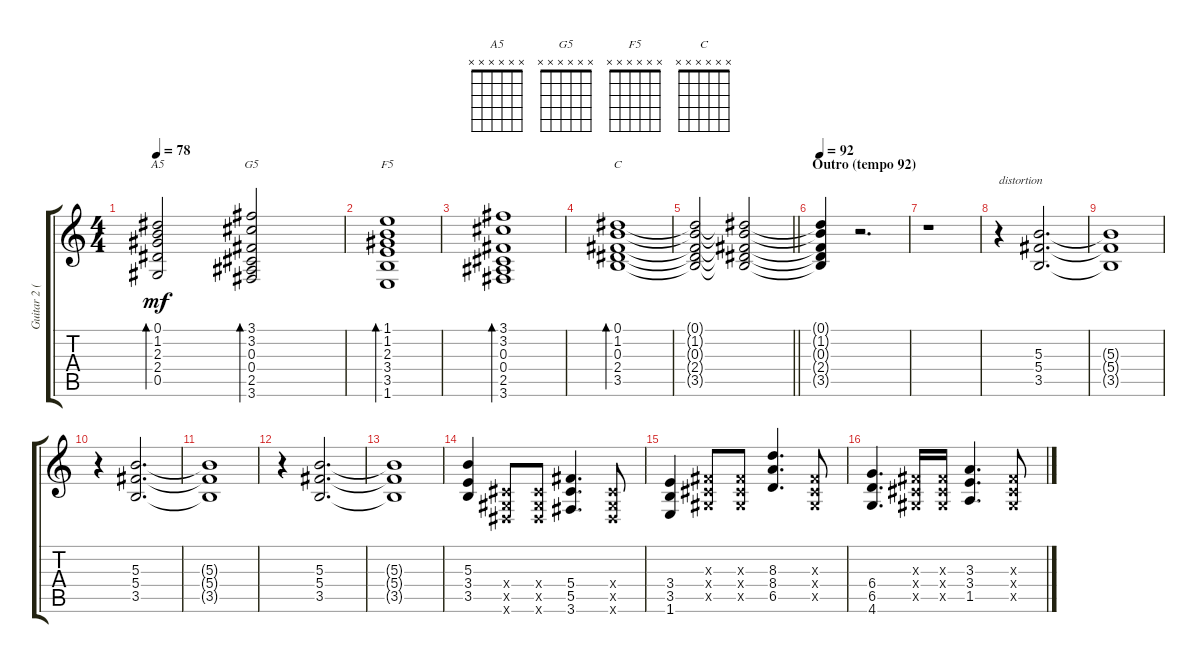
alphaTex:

\track ("Guitar 2 (Izzy)" "Guitar 2 (") {instrument electricguitarjazz}
\staff {score tabs}
\tuning (Eb4 Bb3 Gb3 Db3 Ab2 Eb2) {hide}
\chord ("A5" x x x x x x)
\chord ("G5" x x x x x x)
\chord ("F5" x x x x x x)
\chord ("C" x x x x x x)
\ts (4 4)
\tempo 78
\clef g2
\ks c
(0.1 1.2 2.3 2.4 0.5).2{bd 60 ch "A5" dy mf} (3.1 3.2 0.3 0.4 2.5 3.6).2{bd 60 ch "G5"} |
(1.1 1.2 2.3 3.4 3.5 1.6).1{bd 60 ch "F5"} |
(3.1 3.2 0.3 0.4 2.5 3.6).1{bd 60} |
(0.1 1.2 0.3 2.4 3.5).1{bd 60 ch "C"} |
\barLineRight lightlight
(0.1{t} 1.2{t} 0.3{t} 2.4{t} 3.5{t}).2 (0.1{t} 1.2{t} 0.3{t} 2.4{t} 3.5{t}).2 |
\section ("" "Outro (tempo 92)")
\tempo 92
(0.1{t} 1.2{t} 0.3{t} 2.4{t} 3.5{t}).4 r.2{d} |
r.1 |
r.4{txt "distortion" volume 11 instrument overdrivenguitar} (5.3 5.4 3.5).2{d} |
(5.3{t} 5.4{t} 3.5{t}).1 |
r.4 (5.3 5.4 3.5).2{d} |
(5.3{t} 5.4{t} 3.5{t}).1 |
r.4 (5.3 5.4 3.5).2{d} |
(5.3{t} 5.4{t} 3.5{t}).1 |
(5.3 3.4 3.5).4 (0.4{x} 0.5{x} 0.6{x}).8 (0.4{x} 0.5{x} 0.6{x}).8 (5.4 5.5 3.6).4{d} (0.4{x} 0.5{x} 0.6{x}).8 |
(3.4 3.5 1.6).4 (0.3{x} 0.4{x} 0.5{x}).8 (0.3{x} 0.4{x} 0.5{x}).8 (8.3 8.4 6.5).4{d} (0.3{x} 0.4{x} 0.5{x}).8 |
(6.4 6.5 4.6).4{d} (0.3{x} 0.4{x} 0.5{x}).16 (0.3{x} 0.4{x} 0.5{x}).16 (3.3 3.4 1.5).4{d} (0.3{x} 0.4{x} 0.5{x}).8
